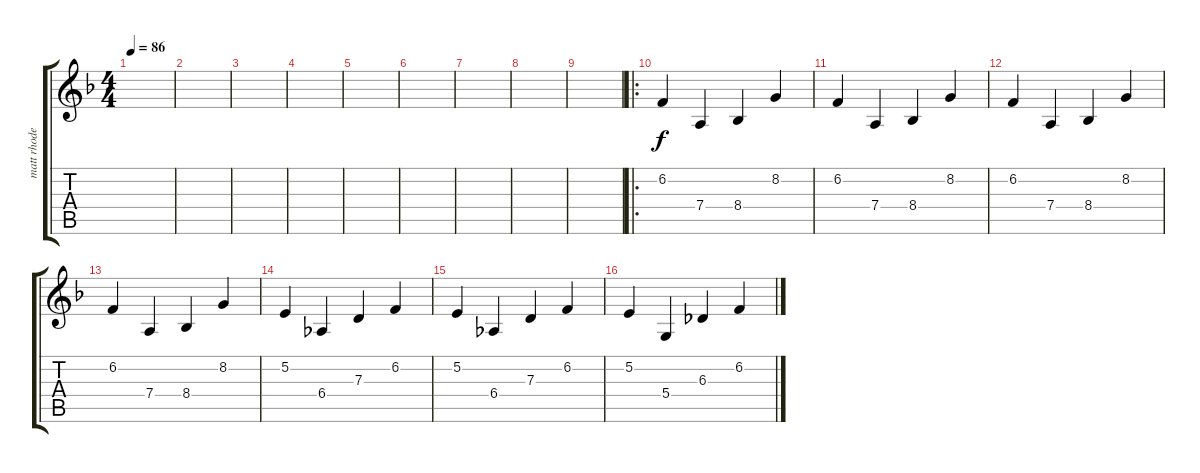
\track ("matt rhodes" "matt rhode") {instrument electricpiano1}
\staff {score tabs}
\tuning (E4 B3 G3 D3 A2 E2) {hide}
\ts (4 4)
\tempo 86
\clef g2
\ks f
|
|
|
|
|
|
|
|
|
\ro
6.2.4 7.4.4 8.4.4 8.2.4 |
6.2.4 7.4.4 8.4.4 8.2.4 |
6.2.4 7.4.4 8.4.4 8.2.4 |
6.2.4 7.4.4 8.4.4 8.2.4 |
5.2.4 6.4.4 7.3.4 6.2.4 |
5.2.4 6.4.4 7.3.4 6.2.4 |
5.2.4 5.4.4 6.3.4 6.2.4
